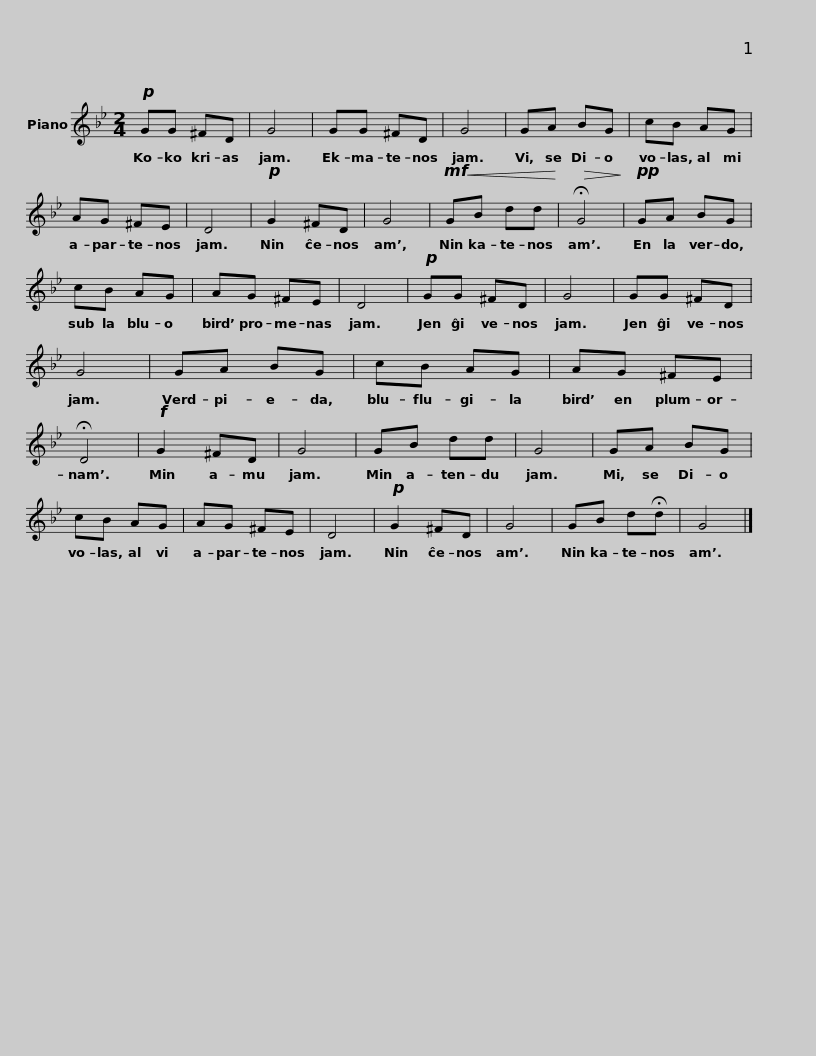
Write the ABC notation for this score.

X:1
L:1/8
M:2/4
I:linebreak $
K:Bb
V:1 treble
V:1
!p! GG ^FD | G4 | GG ^FD | G4 | GA BG | %5
 cB AG | AG ^FE | D4 |$!p! G2 ^FD | G4 | %10
!mf!!<(! GB dd!<)! |!>(! !fermata!G4!>)! |!pp! GA BG | cB AG | AG ^FE | %15
 D4 |$!p! GG ^FD | G4 | GG ^FD | G4 | %20
 GA BG | cB AG | AG ^FE | !fermata!D4 |$!f! G2 ^FD | %25
 G4 | GB dd | G4 | GA BG | cB AG | %30
 AG ^FE | D4 |!p! G2 ^FD |$ G4 | GB d!fermata!d | %35
 G4 |] %36
